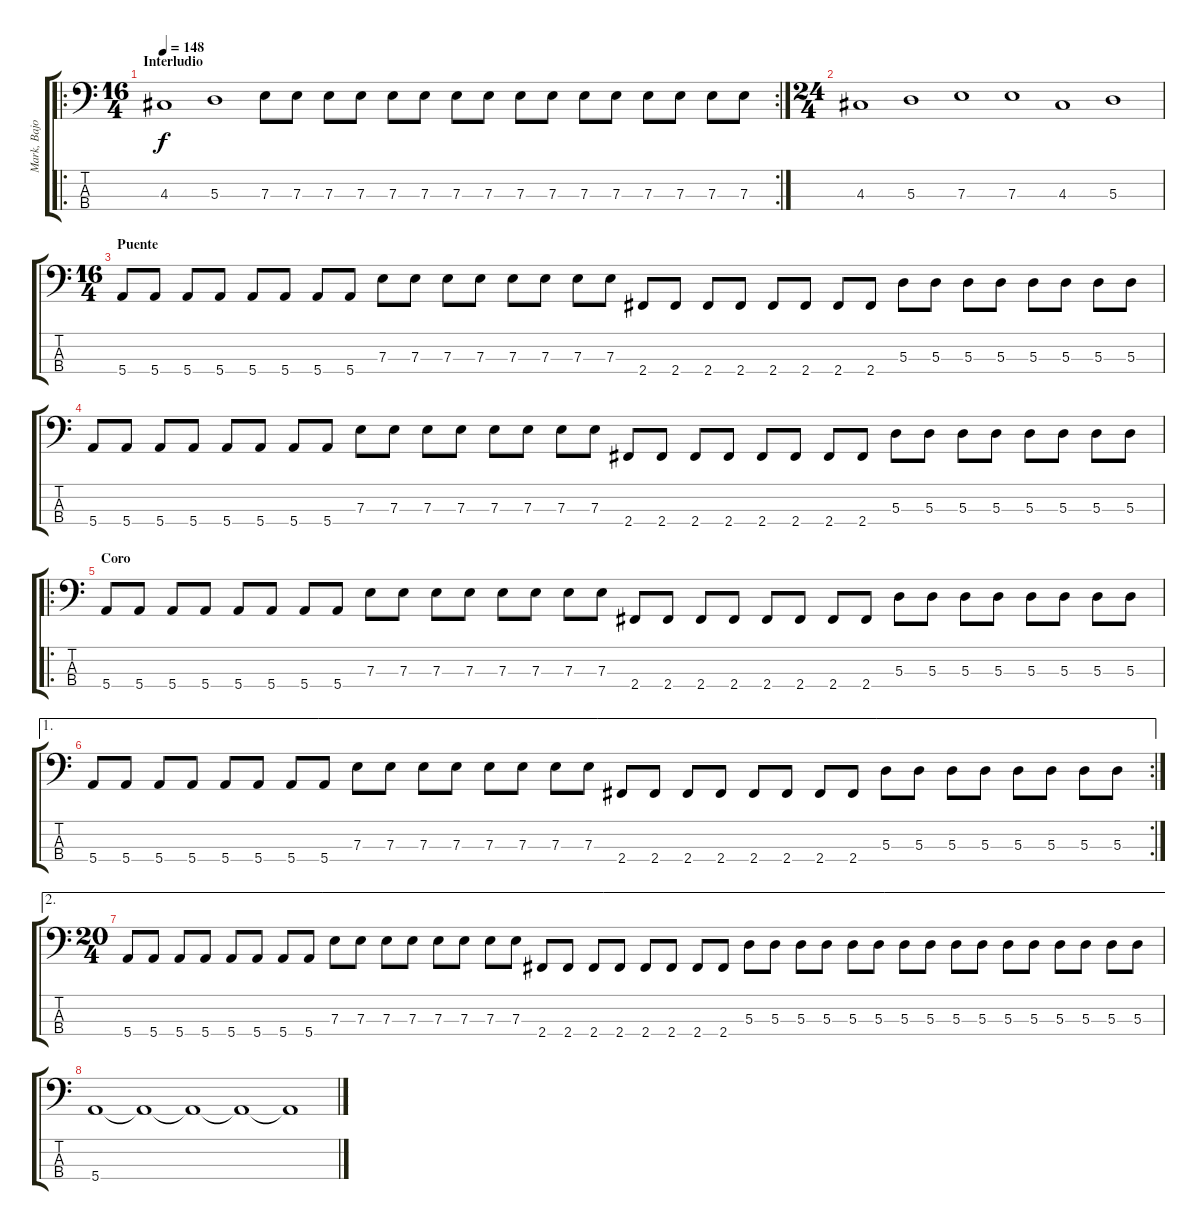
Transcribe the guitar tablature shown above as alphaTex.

\track ("Mark, Bajo" "Mark, Bajo") {instrument electricbassfinger}
\staff {score tabs}
\tuning (G2 D2 A1 E1) {hide}
\ro
\rc 2
\ts (16 4)
\section ("" "Interludio")
\tempo 148
\clef f4
\ks c
4.3.1{dy f} 5.3.1 7.3.8 7.3.8 7.3.8 7.3.8 7.3.8 7.3.8 7.3.8 7.3.8 7.3.8 7.3.8 7.3.8 7.3.8 7.3.8 7.3.8 7.3.8 7.3.8 |
\ts (24 4)
4.3.1 5.3.1 7.3.1 7.3.1 4.3.1 5.3.1 |
\ts (16 4)
\section ("" "Puente")
5.4.8 5.4.8 5.4.8 5.4.8 5.4.8 5.4.8 5.4.8 5.4.8 7.3.8 7.3.8 7.3.8 7.3.8 7.3.8 7.3.8 7.3.8 7.3.8 2.4.8 2.4.8 2.4.8 2.4.8 2.4.8 2.4.8 2.4.8 2.4.8 5.3.8 5.3.8 5.3.8 5.3.8 5.3.8 5.3.8 5.3.8 5.3.8 |
5.4.8 5.4.8 5.4.8 5.4.8 5.4.8 5.4.8 5.4.8 5.4.8 7.3.8 7.3.8 7.3.8 7.3.8 7.3.8 7.3.8 7.3.8 7.3.8 2.4.8 2.4.8 2.4.8 2.4.8 2.4.8 2.4.8 2.4.8 2.4.8 5.3.8 5.3.8 5.3.8 5.3.8 5.3.8 5.3.8 5.3.8 5.3.8 |
\ro
\section ("" "Coro")
5.4.8 5.4.8 5.4.8 5.4.8 5.4.8 5.4.8 5.4.8 5.4.8 7.3.8 7.3.8 7.3.8 7.3.8 7.3.8 7.3.8 7.3.8 7.3.8 2.4.8 2.4.8 2.4.8 2.4.8 2.4.8 2.4.8 2.4.8 2.4.8 5.3.8 5.3.8 5.3.8 5.3.8 5.3.8 5.3.8 5.3.8 5.3.8 |
\ae 1
\rc 2
5.4.8 5.4.8 5.4.8 5.4.8 5.4.8 5.4.8 5.4.8 5.4.8 7.3.8 7.3.8 7.3.8 7.3.8 7.3.8 7.3.8 7.3.8 7.3.8 2.4.8 2.4.8 2.4.8 2.4.8 2.4.8 2.4.8 2.4.8 2.4.8 5.3.8 5.3.8 5.3.8 5.3.8 5.3.8 5.3.8 5.3.8 5.3.8 |
\ae 2
\ts (20 4)
5.4.8 5.4.8 5.4.8 5.4.8 5.4.8 5.4.8 5.4.8 5.4.8 7.3.8 7.3.8 7.3.8 7.3.8 7.3.8 7.3.8 7.3.8 7.3.8 2.4.8 2.4.8 2.4.8 2.4.8 2.4.8 2.4.8 2.4.8 2.4.8 5.3.8 5.3.8 5.3.8 5.3.8 5.3.8 5.3.8 5.3.8 5.3.8 5.3.8 5.3.8 5.3.8 5.3.8 5.3.8 5.3.8 5.3.8 5.3.8 |
5.4.1 5.4{t}.1 5.4{t}.1 5.4{t}.1 5.4{t}.1
